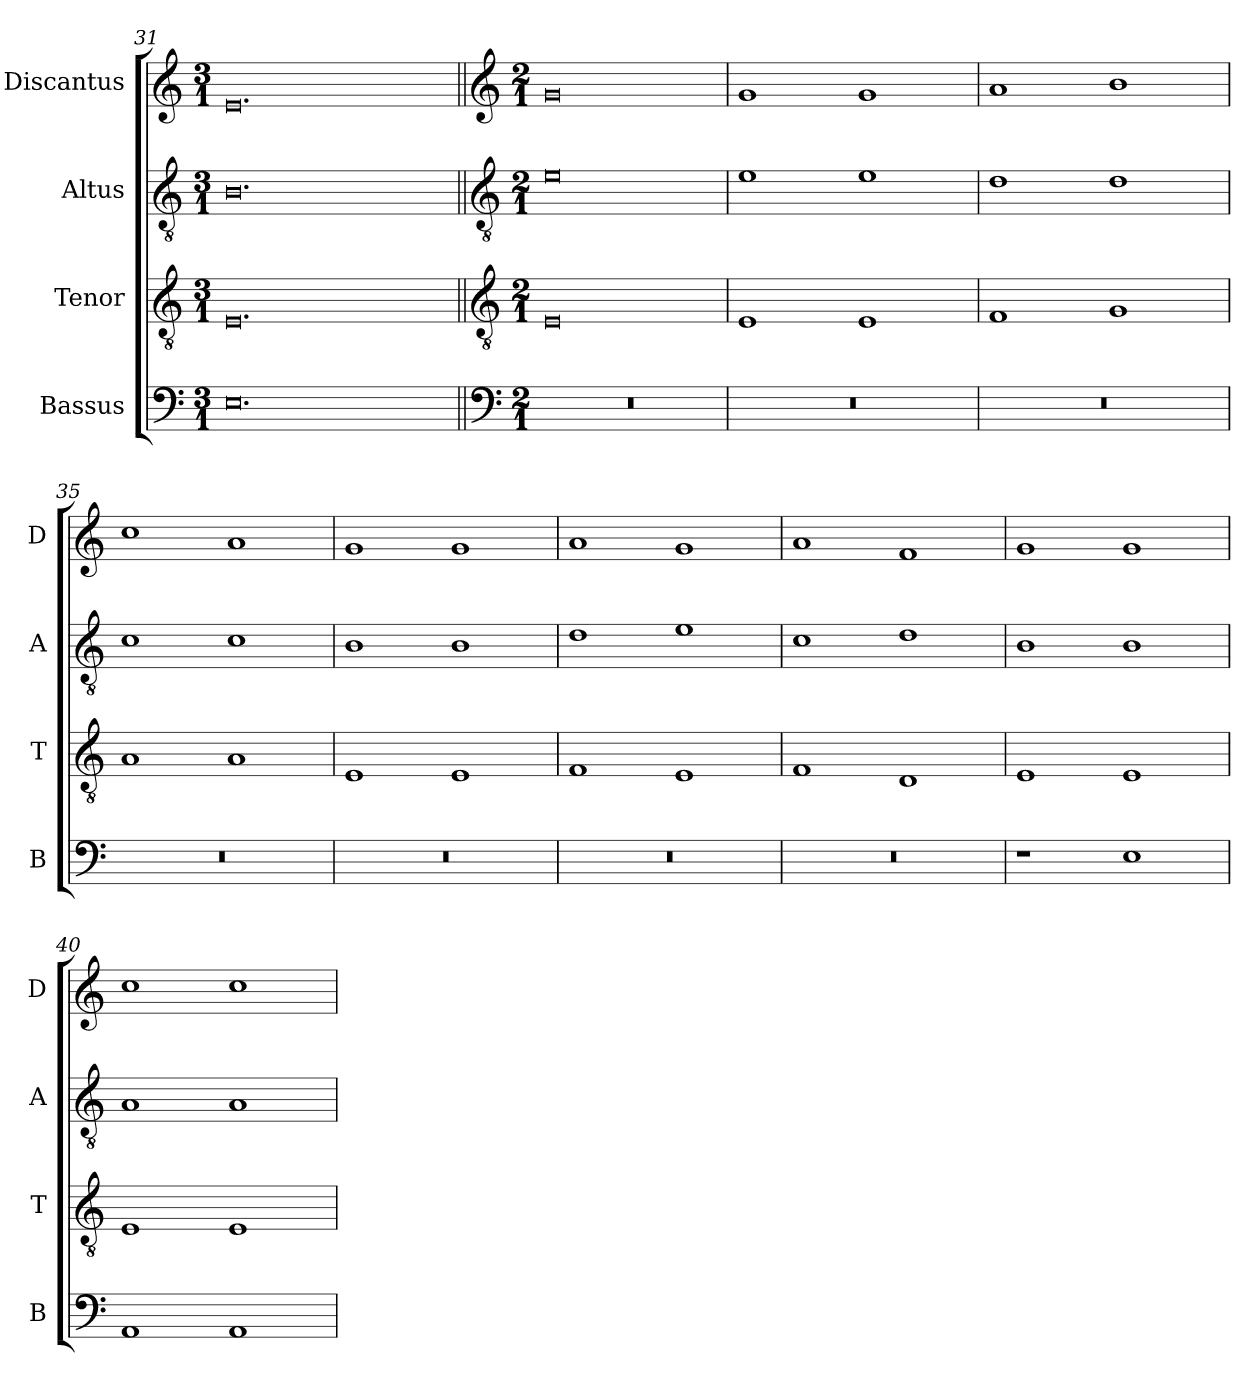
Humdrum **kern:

**kern	**kern	**kern	**kern
*part4	*part3	*part2	*part1
*staff4	*staff3	*staff2	*staff1
*I"Bassus	*I"Tenor	*I"Altus	*I"Discantus
*I'B	*I'T	*I'A	*I'D
*clefF4	*clefGv2	*clefGv2	*clefG2
*k[]	*k[]	*k[]	*k[]
*M3/1	*M3/1	*M3/1	*M3/1
=31	=31	=31	=31
0.E	0.E	0.B	0.e
!!LO:LB:g=z
=32||	=32||	=32||	=32||
*clefF4	*clefGv2	*clefGv2	*clefG2
*k[]	*k[]	*k[]	*k[]
*M2/1	*M2/1	*M2/1	*M2/1
0r	0E	0e	0g
=33	=33	=33	=33
0r	1E	1e	1g
.	1E	1e	1g
=34	=34	=34	=34
0r	1F	1d	1a
.	1G	1d	1b
=35	=35	=35	=35
0r	1A	1c	1cc
.	1A	1c	1a
=36	=36	=36	=36
0r	1E	1B	1g
.	1E	1B	1g
=37	=37	=37	=37
0r	1F	1d	1a
.	1E	1e	1g
=38	=38	=38	=38
0r	1F	1c	1a
.	1D	1d	1f
=39	=39	=39	=39
1r	1E	1B	1g
1E	1E	1B	1g
=40	=40	=40	=40
1AA	1E	1A	1cc
1AA	1E	1A	1cc
=	=	=	=
*-	*-	*-	*-
